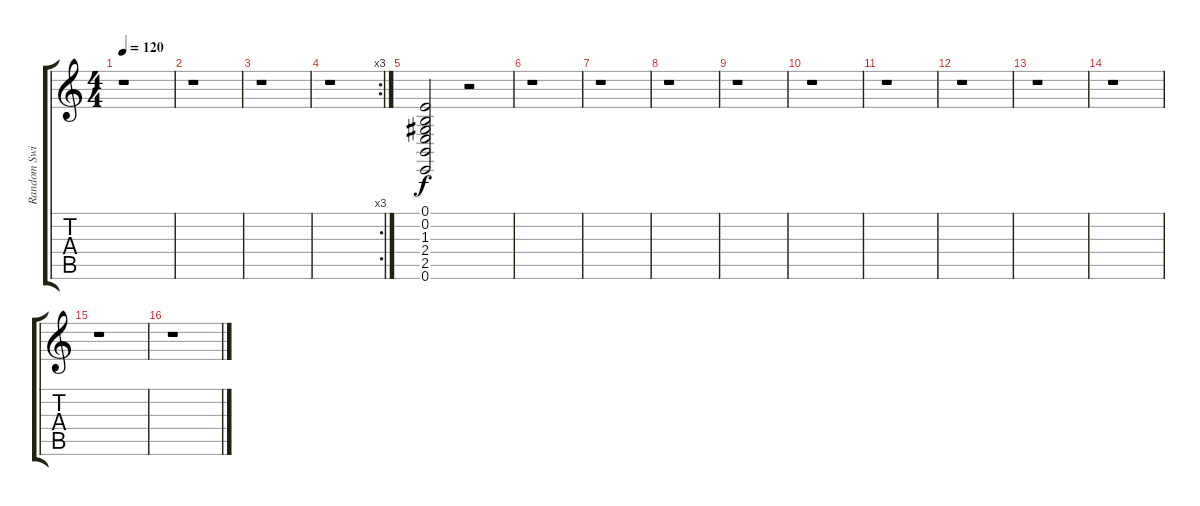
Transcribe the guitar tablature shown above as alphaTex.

\track ("Random Swish" "Random Swi") {instrument reversecymbal}
\staff {score tabs}
\tuning (E4 B3 G3 D3 A2 E2) {hide}
\ts (4 4)
\tempo 120
\clef g2
\ks c
r.1{dy f} |
r.1 |
r.1 |
\rc 3
r.1 |
(0.1 0.2 1.3 2.4 2.5 0.6).2 r.2 |
r.1 |
r.1 |
r.1 |
r.1 |
r.1 |
r.1 |
r.1 |
r.1 |
r.1 |
r.1 |
r.1
